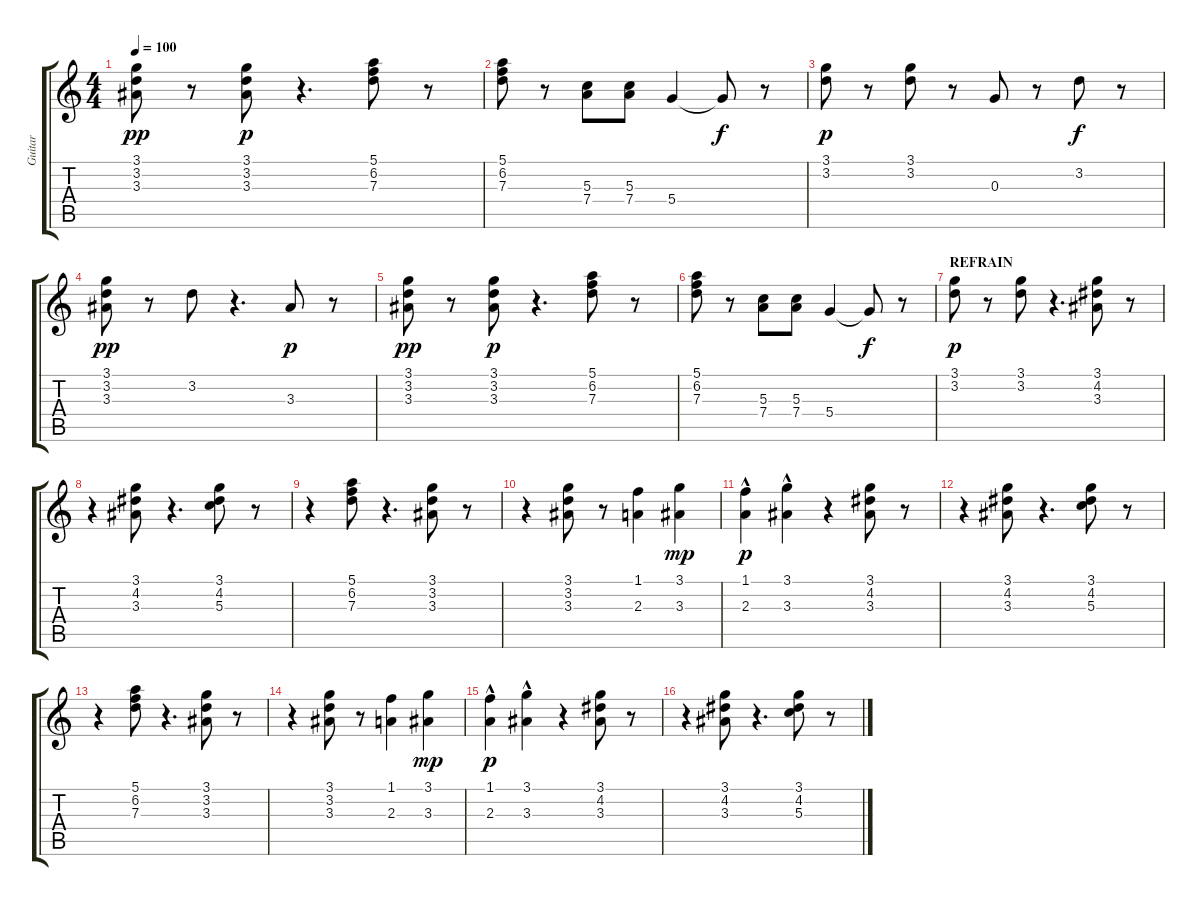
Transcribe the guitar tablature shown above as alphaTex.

\track ("Guitar" "Guitar") {instrument electricguitarclean}
\staff {score tabs}
\tuning (E4 B3 G3 D3 A2 E2) {hide}
\ts (4 4)
\tempo 100
\clef g2
\ks c
(3.1 3.2 3.3).8{dy pp} r.8 (3.1 3.2 3.3).8{dy p} r.4{d} (5.1 6.2 7.3).8 r.8 |
(5.1 6.2 7.3).8 r.8 (5.3 7.4).8 (5.3 7.4).8 5.4.4 5.4{t}.8{dy f} r.8 |
(3.1 3.2).8{dy p} r.8 (3.1 3.2).8 r.8 0.3.8 r.8 3.2.8{dy f} r.8 |
(3.1 3.2 3.3).8{dy pp} r.8 3.2.8 r.4{d} 3.3.8{dy p} r.8 |
(3.1 3.2 3.3).8{dy pp} r.8 (3.1 3.2 3.3).8{dy p} r.4{d} (5.1 6.2 7.3).8 r.8 |
(5.1 6.2 7.3).8 r.8 (5.3 7.4).8 (5.3 7.4).8 5.4.4 5.4{t}.8{dy f} r.8 |
\section ("" "REFRAIN")
(3.1 3.2).8{dy p} r.8 (3.1 3.2).8 r.4{d} (3.1 4.2 3.3).8 r.8 |
r.4 (3.1 4.2 3.3).8 r.4{d} (3.1 4.2 5.3).8 r.8 |
r.4 (5.1 6.2 7.3).8 r.4{d} (3.1 3.2 3.3).8 r.8 |
r.4 (3.1 3.2 3.3).8 r.8 (1.1 2.3).4 (3.1 3.3).4{dy mp} |
(1.1 2.3{hac}).4{dy p} (3.1{hac} 3.3).4 r.4 (3.1 4.2 3.3).8 r.8 |
r.4 (3.1 4.2 3.3).8 r.4{d} (3.1 4.2 5.3).8 r.8 |
r.4 (5.1 6.2 7.3).8 r.4{d} (3.1 3.2 3.3).8 r.8 |
r.4 (3.1 3.2 3.3).8 r.8 (1.1 2.3).4 (3.1 3.3).4{dy mp} |
(1.1 2.3{hac}).4{dy p} (3.1{hac} 3.3).4 r.4 (3.1 4.2 3.3).8 r.8 |
r.4 (3.1 4.2 3.3).8 r.4{d} (3.1 4.2 5.3).8 r.8
